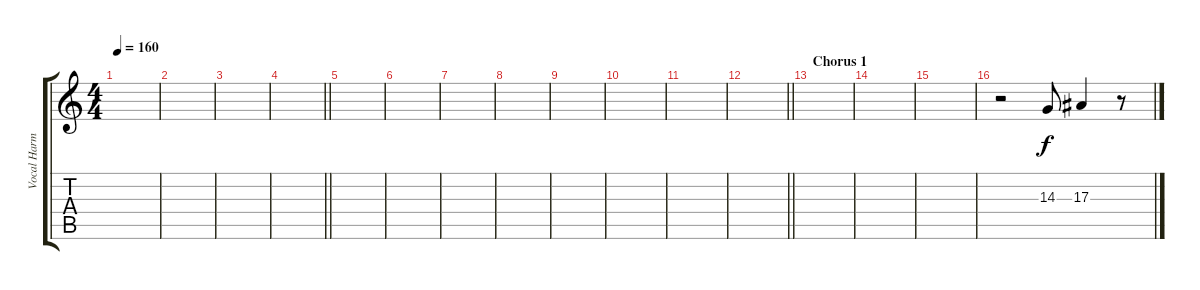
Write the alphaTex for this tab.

\track ("Vocal Harmony" "Vocal Harm") {instrument clarinet}
\staff {score tabs}
\tuning (D4 A3 F3 C3 G2 C2) {hide}
\ts (4 4)
\tempo 160
\clef g2
\ks c
|
|
|
\barLineRight lightlight
|
|
|
|
|
|
|
|
\barLineRight lightlight
|
\section ("" "Chorus 1")
|
|
|
r.2 14.3.8 17.3.4 r.8
